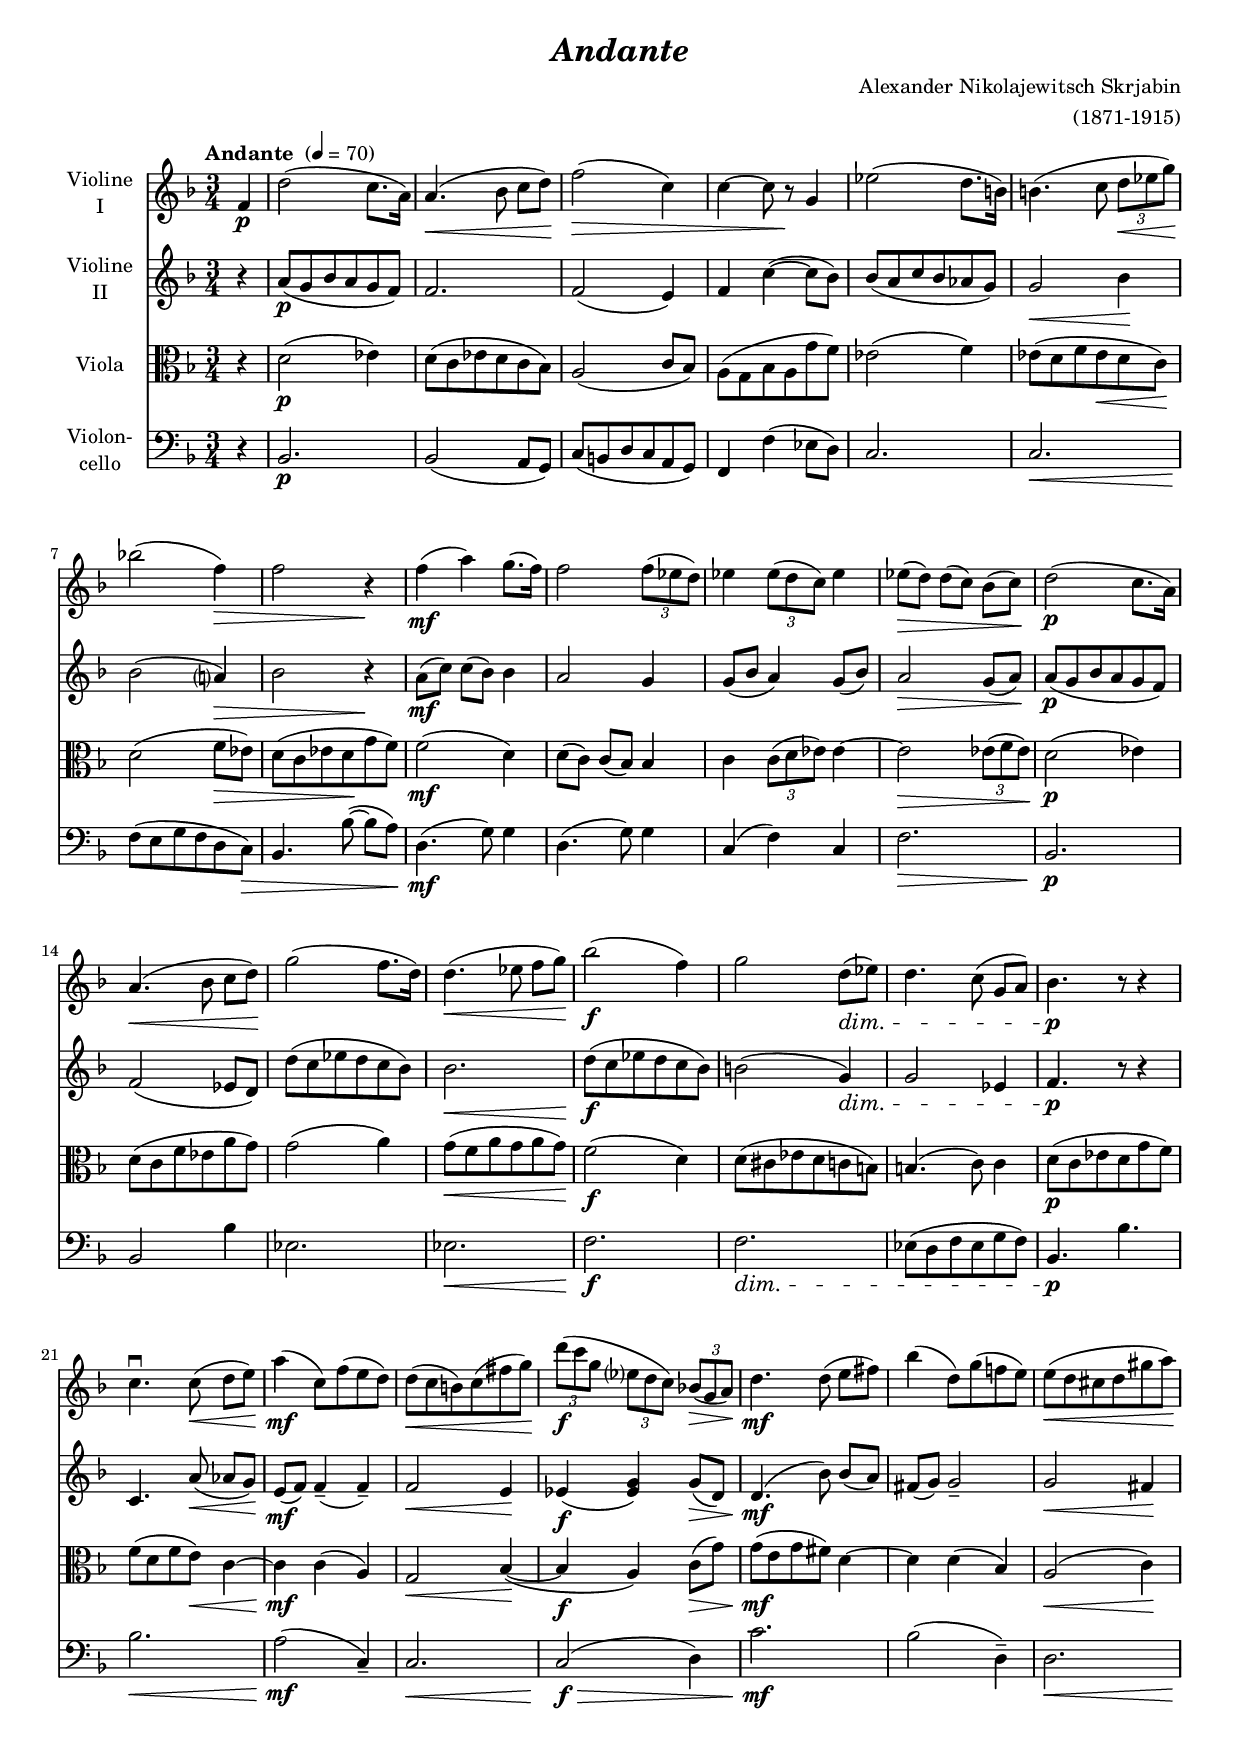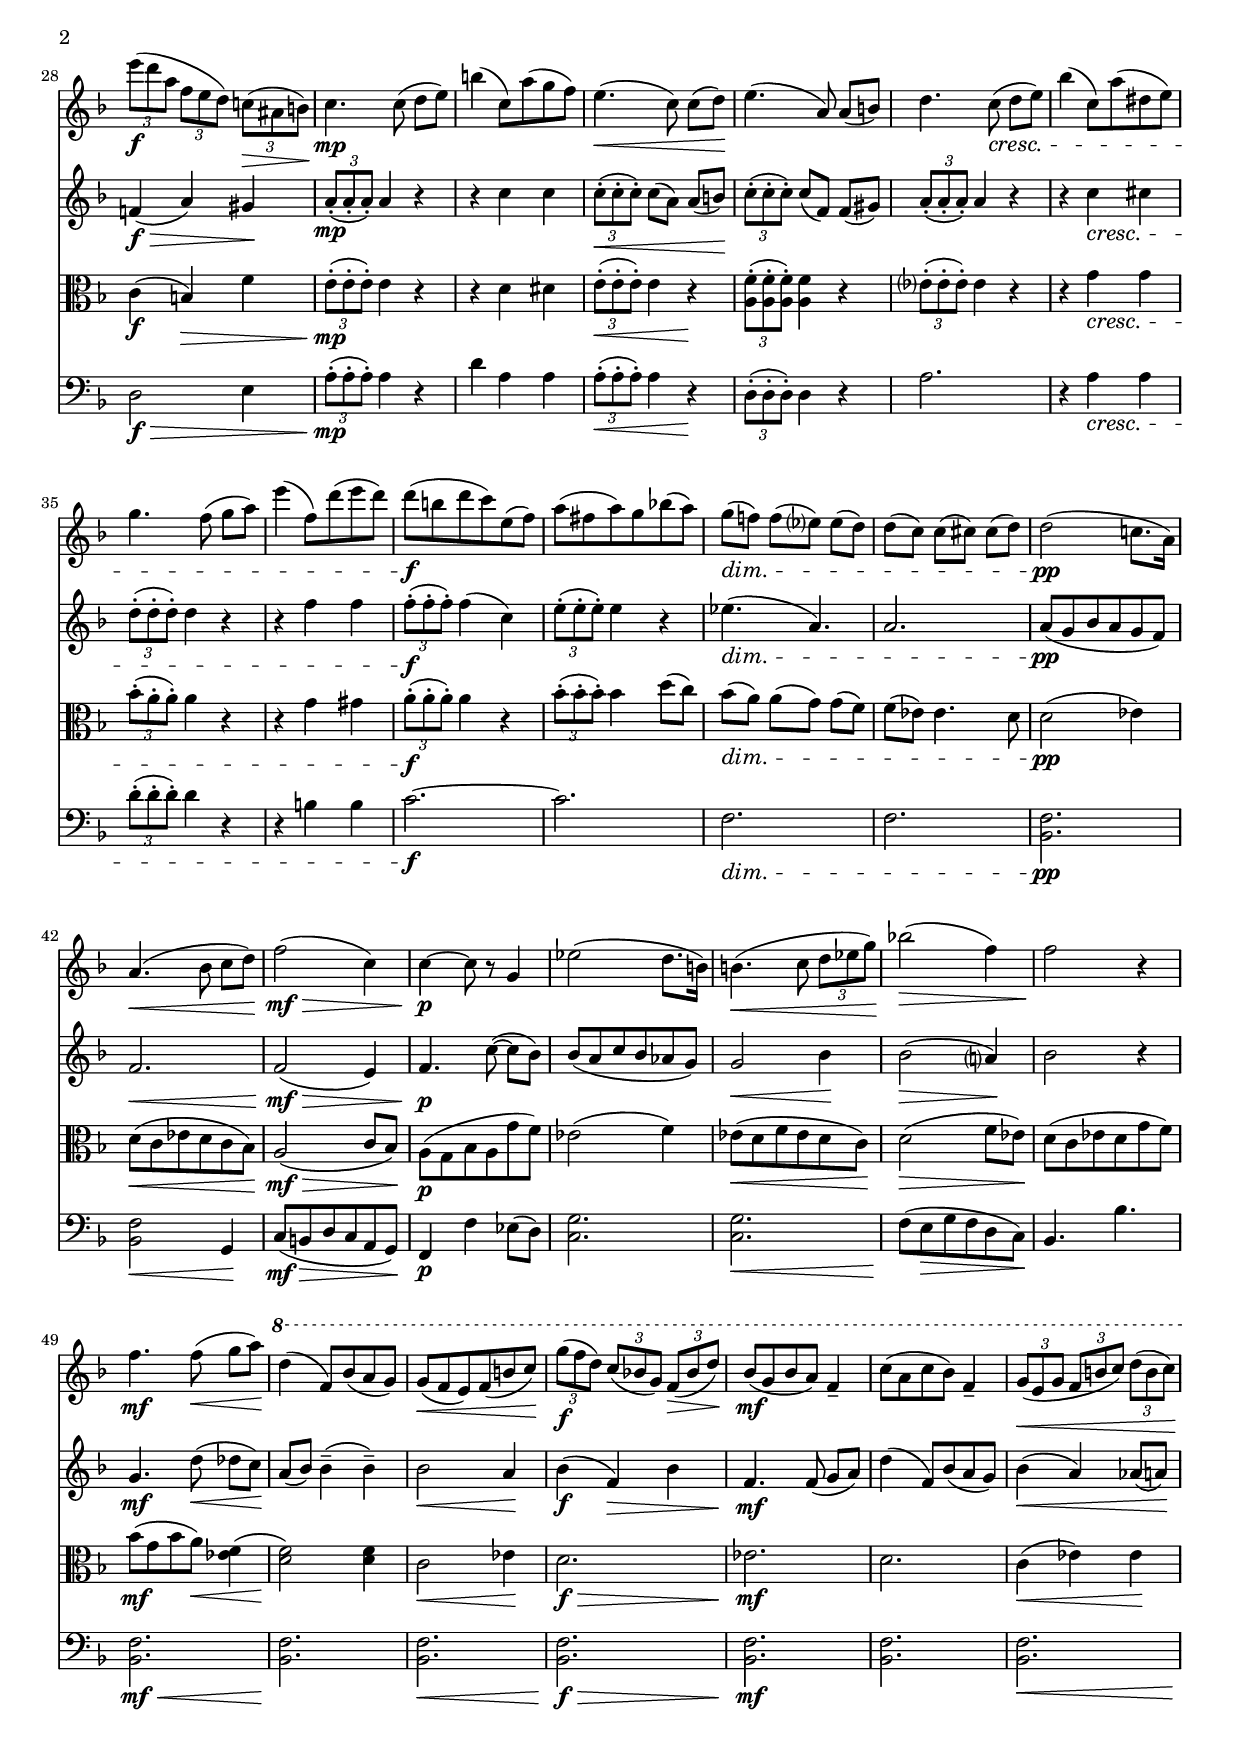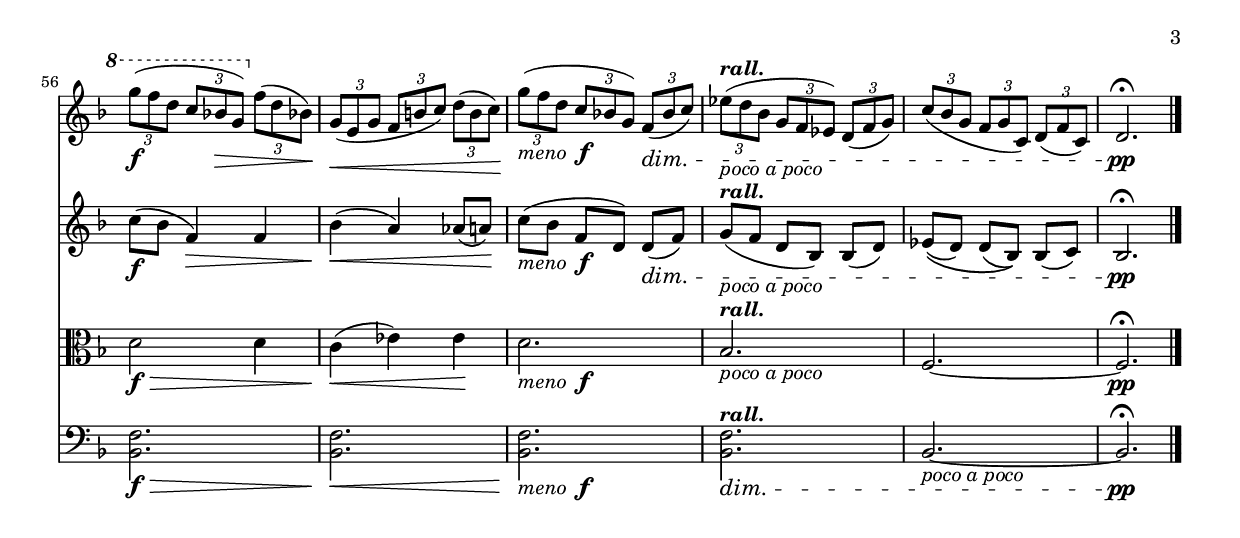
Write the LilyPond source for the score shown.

\version "2.14.2"
\include "deutsch.ly"

#(set-global-staff-size 17.45)

\header {
  title     = \markup \bold \italic "Andante"
  composer  = "Alexander Nikolajewitsch Skrjabin"
  arranger  = "(1871-1915)"
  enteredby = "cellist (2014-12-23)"
}

voiceconsts = {
  \key e \major
  \time 3/4
  \tempo "Andante " 4=70
  \numericTimeSignature
  \compressFullBarRests
  \set tupletSpannerDuration = #(ly:make-moment 1 4)
}

mifl= "oboe"
mist = "string ensemble 1"
miva = "pizzicato strings"
%miba = "bassoon"
miba = "drawbar organ"

menf = \markup { \italic "meno " \dynamic f }
poap = \markup \italic "poco a poco"
rall = \markup \bold \italic "rall."

va = \relative c' {
  \voiceconsts

  \partial 4 e4\p
  cis'2( h8. gis16)
  gis4.(\< a8 h[ cis])\!
  e2(\> h4)
  h~ h8 r\! fis4
  d'2( cis8. ais16)
  ais4.( h8 \times 2/3 { cis\< d fis)\! }
  a!2( e4)\>

  e2 r4\!
  e(\mf gis) fis8.( e16)
  e2 \times 2/3 { e8( d cis) }
  d4 \times 2/3 { d8( cis h) } d4
  d8(\> cis) cis[( h)] a( h)\!
  cis2(\p h8. gis16)
  gis4.(\< a8 h[ cis])\!

  fis2( e8. cis16)
  cis4.(\< d8 e[ fis])\!
  a2(\f e4)
  fis2 cis8(\dim d)
  cis4. h8( fis[ gis])
  a4.\p r8 r4
  h4.\downbow h8(\< cis[ dis])\!

  gis4(\mf h,8) e( dis cis)
  cis(\< h ais) h( eis fis)\!
  \times 2/3 { cis'(\f h fis d? cis h) a!(\> fis gis)\! }
  cis4.\mf cis8( dis[ eis])
  a4( cis,8) fis( e! dis)

  dis(\< cis his cis fisis gis)\!
  \times 2/3 { dis'(\f cis gis e dis cis) h!(\> gisis ais)\! }
  h4.\mp h8( cis[ dis])
  ais'4( h,8) gis'( fis e)
  dis4.(\< h8) h[( cis)]\!
  dis4.( gis,8) gis[( ais)]

  cis4. h8(\cresc cis[ dis])
  a'4( h,8) gis'( cisis, dis)
  fis4. e8( fis[ gis])
  dis'4( e,8) cis'( dis cis)
  cis(\f ais cis h) dis,( e)
  gis( eis gis) fis a!( gis)

  fis(\dim e!) e[( d?)] d( cis)
  cis( h) h[( his)] his( cis)
  cis2(\pp h!8. gis16)
  gis4.(\< a8 h[ cis])\!
  e2(\mf\> h4)
  h~\!\p h8 r fis4
  d'2( cis8. ais16)

  ais4.(\< h8 \times 2/3 { cis d fis)\! }
  a!2(\> e4)
  e2\! r4
  e4.\mf e8(\< fis[ gis])\!
  \ottava #1
  cis4( e,8) a( gis fis)
  fis(\< e dis) e( ais h)\!

  \times 2/3 { fis'\f( e cis) h( a! fis) e(\> a cis)\! }
  a(\mf fis a gis) e4--
  h'8( gis h a) e4--
  \times 2/3 { fis8(\< dis fis e ais h) cis( ais h)\! }
  \times 2/3 { fis'(\f e cis h a!\> fis) \ottava #0 e( cis a!)\! }

  \times 2/3 { fis(\< dis fis e ais h) cis( ais h)\! }
  \times 2/3 { fis'(_\menf e cis h a! fis) e(\dim a h) }
  \times 2/3 { d(_\poap^\rall cis a fis e d) cis( e fis) }
  \times 2/3 { h( a fis e fis h,) cis( e h) }
  cis2.\fermata\pp \bar "|."
}

vb = \relative c'' {
  \voiceconsts

  \partial 4 r4
  gis8(\p fis a gis fis e)
  e2.
  e2( dis4)
  e h'(~ h8 a)
  a( gis h a g fis)
  fis2\< a4\!
  a2( gis?4)\>

  a2 r4\!
  gis8(\mf h) h[( a)] a4
  gis2 fis4
  fis8( a gis4) fis8( a)
  gis2\> fis8( gis)\!
  gis(\p fis a gis fis e)
  e2( d8 cis)

  cis'( h d cis h a)
  a2.\<
  cis8(\!\f h d cis h a)
  ais2( fis4)\dim
  fis2 d4
  e4.\p r8 r4
  h4. gis'8(\< g[ fis])\!

  dis(\mf e) e4(-- e)--
  e2\< dis4\!
  d!(\f <d fis>) fis8(\> cis)
  cis4.(\!\mf a'8) a[( gis)]
  eis( fis) fis2--
  fis\< eis4\!
  e!(\f\> gis) fisis\!

  \times 2/3 { gis8(-.\mp gis-. gis)-. } gis4 r
  r h h
  \times 2/3 { h8(-.\< h-. h)-. } h( gis) gis[( ais)]\!
  \times 2/3 { h8(-. h-. h)-. } h( e,) e[( fisis)]\!
  \times 2/3 { gis(-. gis-. gis)-. } gis4 r
  r h\cresc his

  \times 2/3 { cis8(-. cis-. cis)-. } cis4 r
  r e e
  \times 2/3 { e8(-.\f e-. e)-. } e4( h)
  \times 2/3 { dis8(-. dis-. dis)-. } dis4 r
  d!4.(\dim gis,)
  gis2.
  gis8(\pp fis a gis fis e)

  e2.\<
  e2(\!\mf\> dis4)
  e4.\!\p h'8(~  h[ a])
  a( gis h a g fis)
  fis2\< a4\!
  a2(\> gis?4)\!
  a2 r4
  fis4.\mf cis'8(\< c[ h])\!

  gis( a) a4(-- a)--
  a2\< gis4\!
  a(\f e)\> a
  e4.\!\mf e8( fis[ gis)]
  cis4( e,8) a( gis fis)
  a4(\< gis) g8( gis)\!

  h(\f a e4)\> e
  a(\!\< gis) g8( gis)\!
  h(_\menf a e[ cis]) cis(\dim e)
  fis(_\poap^\rall e cis[ a]) a( cis)
  d\(( cis) cis[( a)]\) a( h)
  a2.\fermata \pp \bar "|."
}

vc = \relative c' {
  \voiceconsts
  \clef "alto"

  \partial 4 r4
  cis2(\p d4)
  cis8( h d cis h a)
  gis2( h8 a)
  gis( fis a gis fis' e)
  d2( e4)
  d8( cis e d\< cis h)\!

  cis2( e8\> d)
  cis( h d cis\! fis e)
  e2(\mf cis4)
  cis8( h) h[( a)] a4
  h \times 2/3 { h8( cis d) } d4~
  d2\> \times 2/3 { d8( e d)\! }
  cis2(\p d4)

  cis8( h e d gis fis)
  fis2( gis4)
  fis8(\< e gis fis gis fis)\!
  e2(\f cis4)
  cis8( his d cis h ais)
  ais4.( h8) h4

  cis8(\p h d cis fis e)
  e( cis e dis)\< h4~
  h\!\mf h( gis)
  fis2\< a4(~\!
  a\f gis) h8(\> fis')
  fis(\!\mf dis fis eis) cis4~
  cis cis( a)

  gis2(\< h4)\!
  h(\f ais)\> e'
  \times 2/3 { dis8(-.\!\mp dis-. dis)-. } dis4 r
  r cis cisis
  \times 2/3 { dis8(-.\< dis-. dis)-. } dis4 r\!
  \times 2/3 { <gis, e'>8(-. <gis e'>-. <gis e'>)-. } <gis e'>4 r
  \times 2/3 { d'?8(-. d-. d)-. } d4 r

  r fis\cresc fis
  \times 2/3 { a8(-. gis-. gis)-. } gis4 r
  r fis fisis
  \times 2/3 { gis8(-.\f gis-. gis)-. } gis4 r
  \times 2/3 { a8(-. a-. a)-. } a4 cis8( h)
  a(\dim gis) gis[( fis)] fis( e)

  e( d) d4. cis8
  cis2(\pp d4)
  cis8(\< h d cis h a)\!
  gis2(\mf\> h8 a)\!
  gis(\p fis a gis fis' e)
  d2( e4)
  d8(\< cis e d cis h)\!

  cis2(\> e8 d)\!
  cis( h d cis fis e)
  a(\mf fis a gis)\< <d e>4(
  <cis e>2)\! <cis e>4
  h2\< d4\!
  cis2.\f\>
  d\!\mf

  cis
  h4(\< d) d\!
  cis2\f\> cis4
  h(\!\< d) d\!
  cis2._\menf
  a_\poap^\rall
  e~
  e\fermata\pp \bar "|."
}

vd = \relative c {
  \voiceconsts
  \clef "bass"

  \partial 4 r4
  a2.\p
  a2( gis8 fis)
  h( ais cis h gis fis)
  e4 e'( d8 cis)
  h2.
  h\<
  e8(\! dis fis e cis h)\>

  a4. a'8(~ a[ gis])\!
  cis,4.(\mf fis8) fis4
  cis4.( fis8) fis4
  h,( e) h
  e2.\>
  a,\!\p
  a2 a'4
  d,2.
  d\<

  e\!\f
  e\dim
  d8( cis e d fis e)
  a,4.\p a'
  a2.\<
  gis2(\!\mf h,4)--
  h2.\<
  h2(\!\f\> cis4)
  h'2.\!\mf

  a2( cis,4)--
  cis2.\<
  cis2\!\f\> dis4
  \times 2/3 { gis8(-.\!\mp gis-. gis)-. } gis4 r
  cis gis gis
  \times 2/3 { gis8(-.\< gis-. gis)-. } gis4 r\!
  \times 2/3 { cis,8(-. cis-. cis)-. } cis4 r
  gis'2.

  r4 gis\cresc gis
  \times 2/3 { cis8(-. cis-. cis)-. } cis4 r
  r ais ais
  h2.~\f
  h
  e,\dim
  e
  <a, e'>\pp
  <a e'>2\< fis4\!

  h8(\mf ais\> cis h gis fis)\!
  e4\p e' d8( cis)
  <h fis'>2.
  <h fis'>\<
  e8(\! dis\> fis e cis h)\!
  a4. a'
  <a, e'>2.\mf\<
  <a e'>\!

  <a e'>\<
  <a e'>\!\f\>
  <a e'>\!\mf
  <a e'>
  <a e'>\<
  <a e'>\!\f\>
  <a e'>\!\<
  <a e'>\!_\menf
  <a e'>^\rall\dim
  a~_\poap
  a\fermata\pp \bar "|."
}


music = <<
      \new Staff {
        \set Staff.midiInstrument = \mist
        \set Staff.instrumentName = \markup \center-column { "Violine" "I" }
        \transpose e f { \va }
      }

      \new Staff {
        \set Staff.midiInstrument = \mist
        \set Staff.instrumentName = \markup \center-column { "Violine" "II" }
        \transpose e f { \vb }
      }

      \new Staff {
        \set Staff.midiInstrument = \mist
        \set Staff.instrumentName = \markup \center-column { "Viola" }
        \transpose e f { \vc }
      }

      \new Staff {
        \set Staff.midiInstrument = \miba
        \set Staff.instrumentName = \markup \center-column { "Violon-" "cello" }
        \transpose e f { \vd }
      }
>>

\book {
  \score {
   \music
    \layout {}
  }

  \score {
    \unfoldRepeats \music

    \midi {
      \context {
        \Score
      }
    }
  }
}
